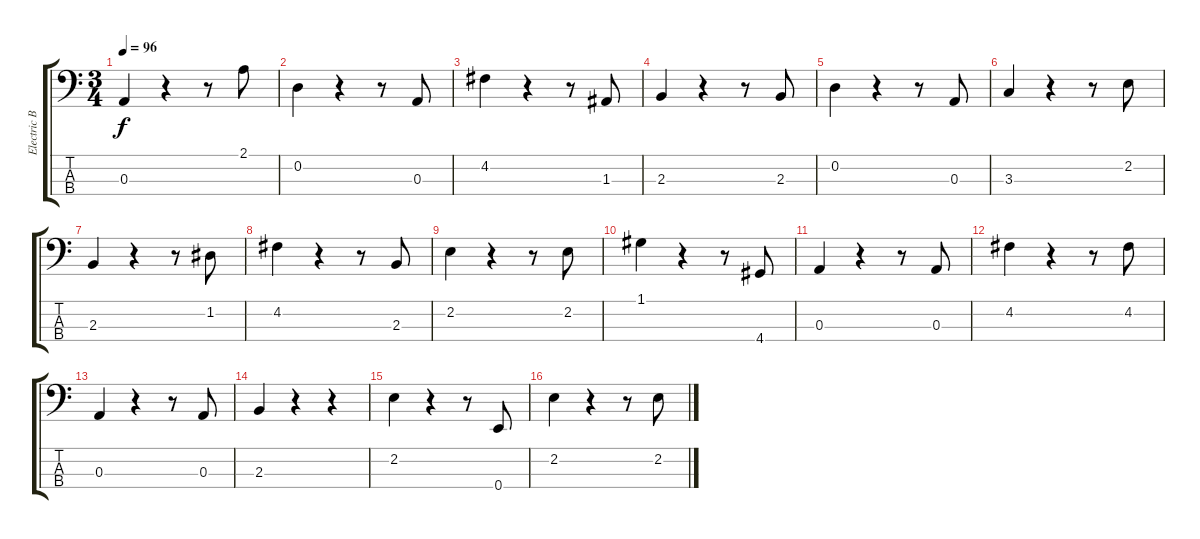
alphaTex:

\track ("Electric Bass" "Electric B") {instrument electricbassfinger}
\staff {score tabs}
\tuning (G2 D2 A1 E1) {hide}
\ts (3 4)
\tempo 96
\clef f4
\ks c
0.3.4{dy f} r.4 r.8 2.1.8 |
0.2.4 r.4 r.8 0.3.8 |
4.2.4 r.4 r.8 1.3.8 |
2.3.4 r.4 r.8 2.3.8 |
0.2.4 r.4 r.8 0.3.8 |
3.3.4 r.4 r.8 2.2.8 |
2.3.4 r.4 r.8 1.2.8 |
4.2.4 r.4 r.8 2.3.8 |
2.2.4 r.4 r.8 2.2.8 |
1.1.4 r.4 r.8 4.4.8 |
0.3.4 r.4 r.8 0.3.8 |
4.2.4 r.4 r.8 4.2.8 |
0.3.4 r.4 r.8 0.3.8 |
2.3.4 r.4 r.4 |
2.2.4 r.4 r.8 0.4.8 |
2.2.4 r.4 r.8 2.2.8
